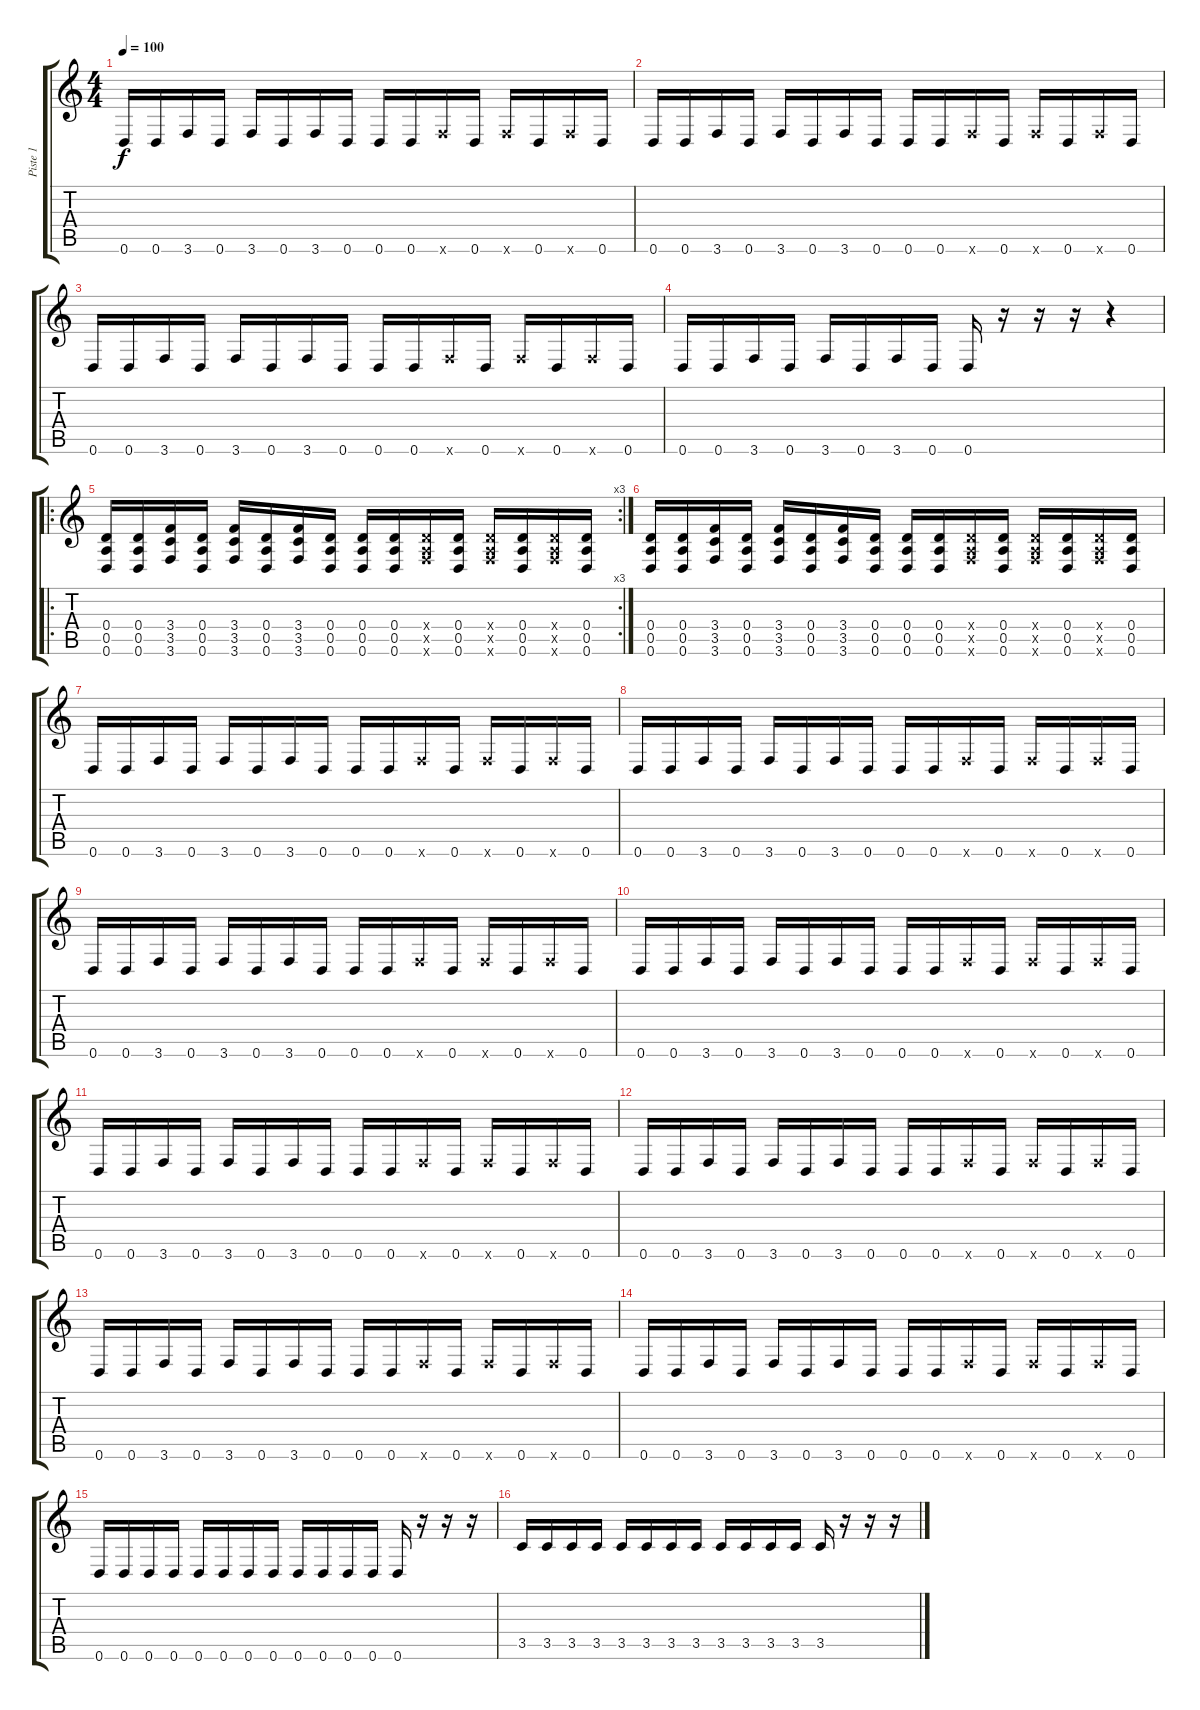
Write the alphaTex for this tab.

\track ("Piste 1" "Piste 1") {instrument distortionguitar}
\staff {score tabs}
\tuning (E4 B3 G3 D3 A2 D2) {hide}
\ts (4 4)
\tempo 100
\clef g2
\ks c
0.6.16{dy f volume 12 instrument distortionguitar} 0.6.16 3.6.16 0.6.16 3.6.16 0.6.16 3.6.16 0.6.16 0.6.16 0.6.16 3.6{x}.16 0.6.16 3.6{x}.16 0.6.16 3.6{x}.16 0.6.16 |
0.6.16 0.6.16 3.6.16 0.6.16 3.6.16 0.6.16 3.6.16 0.6.16 0.6.16 0.6.16 3.6{x}.16 0.6.16 3.6{x}.16 0.6.16 3.6{x}.16 0.6.16 |
0.6.16 0.6.16 3.6.16 0.6.16 3.6.16 0.6.16 3.6.16 0.6.16 0.6.16 0.6.16 3.6{x}.16 0.6.16 3.6{x}.16 0.6.16 3.6{x}.16 0.6.16 |
0.6.16 0.6.16 3.6.16 0.6.16 3.6.16 0.6.16 3.6.16 0.6.16 0.6.16 r.16 r.16 r.16 r.4 |
\ro
\rc 3
(0.4 0.5 0.6).16{volume 16} (0.4 0.5 0.6).16 (3.4 3.5 3.6).16 (0.4 0.5 0.6).16 (3.4 3.5 3.6).16 (0.4 0.5 0.6).16 (3.4 3.5 3.6).16 (0.4 0.5 0.6).16 (0.4 0.5 0.6).16 (0.4 0.5 0.6).16 (0.4{x} 0.5{x} 3.6{x}).16 (0.4 0.5 0.6).16 (0.4{x} 0.5{x} 3.6{x}).16 (0.4 0.5 0.6).16 (0.4{x} 0.5{x} 3.6{x}).16 (0.4 0.5 0.6).16 |
(0.4 0.5 0.6).16 (0.4 0.5 0.6).16 (3.4 3.5 3.6).16 (0.4 0.5 0.6).16 (3.4 3.5 3.6).16 (0.4 0.5 0.6).16 (3.4 3.5 3.6).16 (0.4 0.5 0.6).16 (0.4 0.5 0.6).16 (0.4 0.5 0.6).16 (0.4{x} 0.5{x} 3.6{x}).16 (0.4 0.5 0.6).16 (0.4{x} 0.5{x} 3.6{x}).16 (0.4 0.5 0.6).16 (0.4{x} 0.5{x} 3.6{x}).16 (0.4 0.5 0.6).16 |
0.6.16 0.6.16 3.6.16 0.6.16 3.6.16 0.6.16 3.6.16 0.6.16 0.6.16 0.6.16 3.6{x}.16 0.6.16 3.6{x}.16 0.6.16 3.6{x}.16 0.6.16 |
0.6.16 0.6.16 3.6.16 0.6.16 3.6.16 0.6.16 3.6.16 0.6.16 0.6.16 0.6.16 3.6{x}.16 0.6.16 3.6{x}.16 0.6.16 3.6{x}.16 0.6.16 |
0.6.16 0.6.16 3.6.16 0.6.16 3.6.16 0.6.16 3.6.16 0.6.16 0.6.16 0.6.16 3.6{x}.16 0.6.16 3.6{x}.16 0.6.16 3.6{x}.16 0.6.16 |
0.6.16 0.6.16 3.6.16 0.6.16 3.6.16 0.6.16 3.6.16 0.6.16 0.6.16 0.6.16 3.6{x}.16 0.6.16 3.6{x}.16 0.6.16 3.6{x}.16 0.6.16 |
0.6.16 0.6.16 3.6.16 0.6.16 3.6.16 0.6.16 3.6.16 0.6.16 0.6.16 0.6.16 3.6{x}.16 0.6.16 3.6{x}.16 0.6.16 3.6{x}.16 0.6.16 |
0.6.16 0.6.16 3.6.16 0.6.16 3.6.16 0.6.16 3.6.16 0.6.16 0.6.16 0.6.16 3.6{x}.16 0.6.16 3.6{x}.16 0.6.16 3.6{x}.16 0.6.16 |
0.6.16 0.6.16 3.6.16 0.6.16 3.6.16 0.6.16 3.6.16 0.6.16 0.6.16 0.6.16 3.6{x}.16 0.6.16 3.6{x}.16 0.6.16 3.6{x}.16 0.6.16 |
0.6.16 0.6.16 3.6.16 0.6.16 3.6.16 0.6.16 3.6.16 0.6.16 0.6.16 0.6.16 3.6{x}.16 0.6.16 3.6{x}.16 0.6.16 3.6{x}.16 0.6.16 |
0.6.16 0.6.16 0.6.16 0.6.16 0.6.16 0.6.16 0.6.16 0.6.16 0.6.16 0.6.16 0.6.16 0.6.16 0.6.16 r.16 r.16 r.16 |
3.5.16 3.5.16 3.5.16 3.5.16 3.5.16 3.5.16 3.5.16 3.5.16 3.5.16 3.5.16 3.5.16 3.5.16 3.5.16 r.16 r.16 r.16
